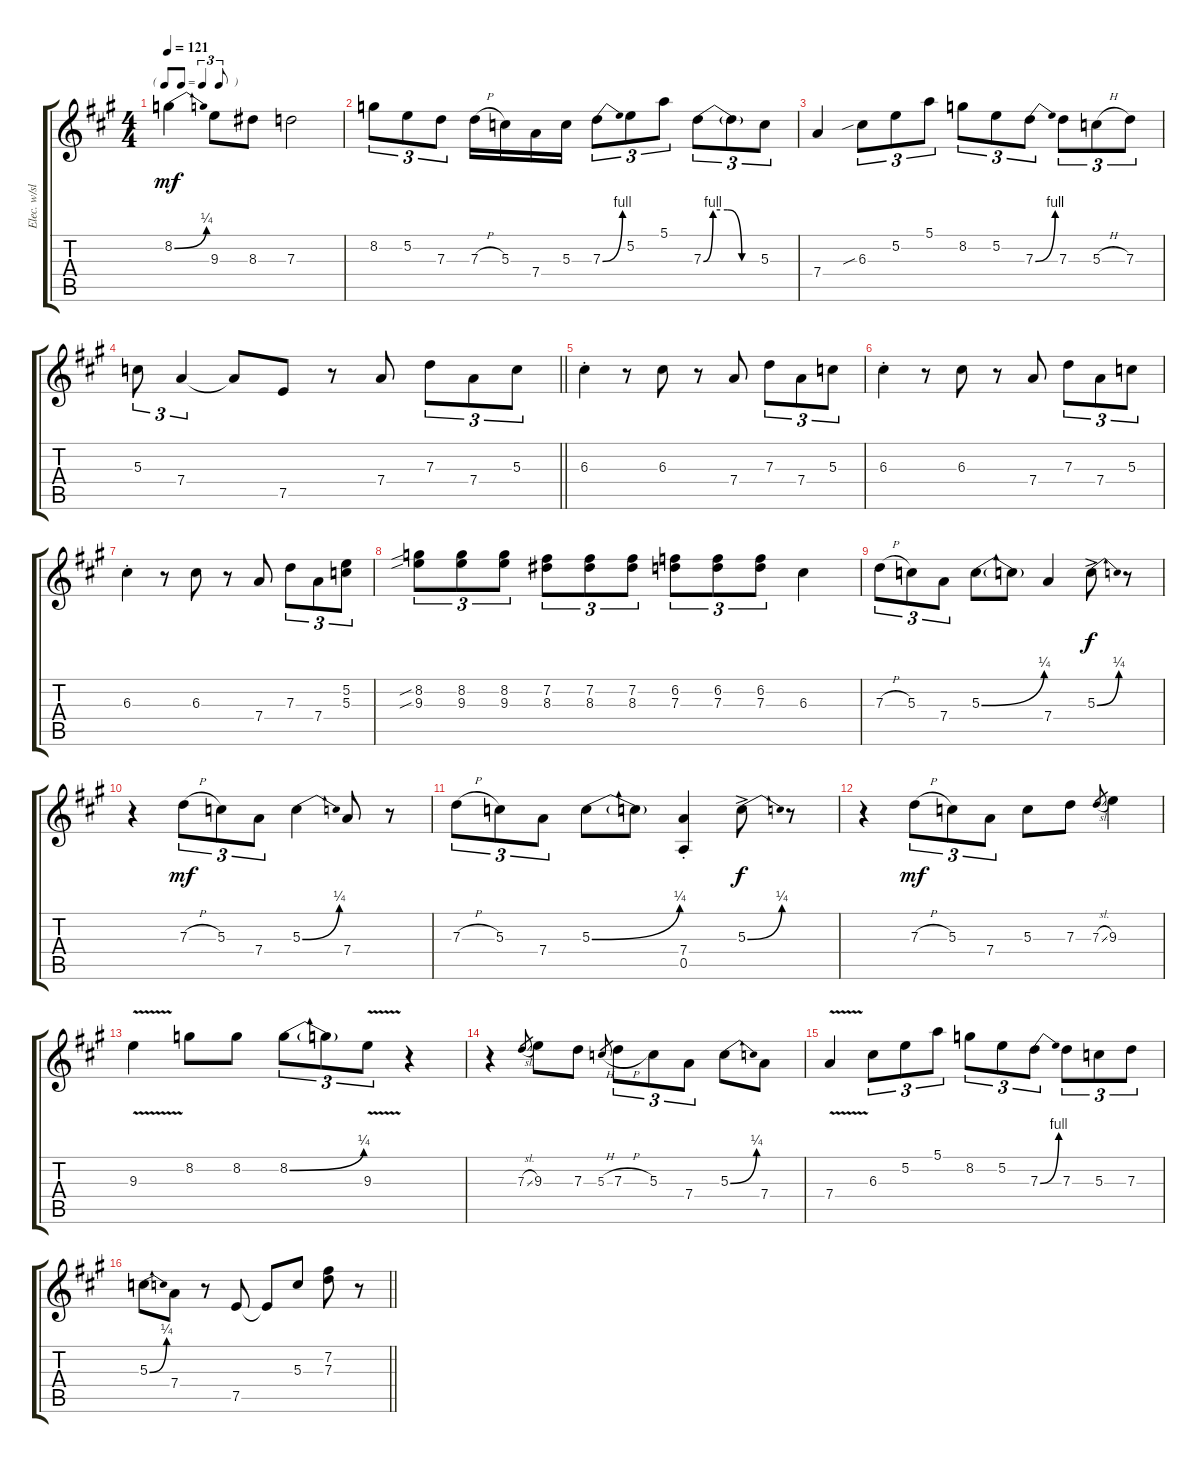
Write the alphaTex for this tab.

\track ("Elec. w/slight dist" "Elec. w/sl") {instrument distortionguitar}
\staff {score tabs}
\tuning (E4 B3 G3 D3 A2 E2) {hide}
\ts (4 4)
\tf triplet8th
\tempo 121
\clef g2
\ks a
8.2{be (bend 0 0 60 1)}.4{dy mf} 9.3.8 8.3.8 7.3.2 |
8.2.8{tu (3 2)} 5.2.8{tu (3 2)} 7.3.8{tu (3 2)} 7.3{h}.16 5.3.16 7.4.16 5.3.16 7.3{be (bend 0 0 60 4)}.8{tu (3 2)} 5.2.8{tu (3 2)} 5.1.8{tu (3 2)} 7.3{be (custom 0 0 10 4 25 4 40 0 60 0)}.8{tu (3 2)} 7.3{t}.8{tu (3 2)} 5.3.8{tu (3 2)} |
7.4.4 6.3{sib}.8{tu (3 2)} 5.2.8{tu (3 2)} 5.1.8{tu (3 2)} 8.2.8{tu (3 2)} 5.2.8{tu (3 2)} 7.3{be (bend 0 0 60 4)}.8{tu (3 2)} 7.3.8{tu (3 2)} 5.3{h}.8{tu (3 2)} 7.3.8{tu (3 2)} |
\barLineRight lightlight
5.3.8{tu (3 2)} 7.4.4{tu (3 2)} 7.4{t}.8 7.5.8 r.8 7.4.8 7.3.8{tu (3 2)} 7.4.8{tu (3 2)} 5.3.8{tu (3 2)} |
6.3{st}.4 r.8 6.3.8 r.8 7.4.8 7.3.8{tu (3 2)} 7.4.8{tu (3 2)} 5.3.8{tu (3 2)} |
6.3{st}.4 r.8 6.3.8 r.8 7.4.8 7.3.8{tu (3 2)} 7.4.8{tu (3 2)} 5.3.8{tu (3 2)} |
6.3{st}.4 r.8 6.3.8 r.8 7.4.8 7.3.8{tu (3 2)} 7.4.8{tu (3 2)} (5.2 5.3).8{tu (3 2)} |
(8.2{sib} 9.3{sib}).8{tu (3 2)} (8.2 9.3).8{tu (3 2)} (8.2 9.3).8{tu (3 2)} (7.2 8.3).8{tu (3 2)} (7.2 8.3).8{tu (3 2)} (7.2 8.3).8{tu (3 2)} (6.2 7.3).8{tu (3 2)} (6.2 7.3).8{tu (3 2)} (6.2 7.3).8{tu (3 2)} 6.3.4 |
7.3{h}.8{tu (3 2)} 5.3.8{tu (3 2)} 7.4.8{tu (3 2)} 5.3{be (bend 0 0 60 1)}.8 5.3{t}.8 7.4.4 5.3{be (bend 0 0 60 1) ac}.8{dy f} r.8 |
r.4 7.3{h}.8{tu (3 2) dy mf} 5.3.8{tu (3 2)} 7.4.8{tu (3 2)} 5.3{be (bend 0 0 60 1)}.4 7.4.8 r.8 |
7.3{h}.8{tu (3 2)} 5.3.8{tu (3 2)} 7.4.8{tu (3 2)} 5.3{be (bend 0 0 60 1)}.8 5.3{t}.8 (7.4{st} 0.5{st}).4 5.3{be (bend 0 0 60 1) ac}.8{dy f} r.8 |
r.4 7.3{h}.8{tu (3 2) dy mf} 5.3.8{tu (3 2)} 7.4.8{tu (3 2)} 5.3.8 7.3.8 7.3{sl}.8{gr} 9.3.4 |
9.3{v}.4 8.2.8 8.2.8 8.2{be (bend 0 0 60 1)}.8{tu (3 2)} 8.2{t}.8{tu (3 2)} 9.3{v}.8{tu (3 2)} r.4 |
r.4 7.3{sl}.8{gr} 9.3.8 7.3.8 5.3{h}.8{gr} 7.3{h}.8{tu (3 2)} 5.3.8{tu (3 2)} 7.4.8{tu (3 2)} 5.3{be (bend 0 0 60 1)}.8 7.4.8 |
7.4{v}.4 6.3.8{tu (3 2)} 5.2.8{tu (3 2)} 5.1.8{tu (3 2)} 8.2.8{tu (3 2)} 5.2.8{tu (3 2)} 7.3{be (bend 0 0 60 4)}.8{tu (3 2)} 7.3.8{tu (3 2)} 5.3.8{tu (3 2)} 7.3.8{tu (3 2)} |
\barLineRight lightlight
5.3{be (bend 0 0 60 1)}.8 7.4.8 r.8 7.5.8 7.5{t}.8 5.3.8 (7.2 7.3).8 r.8
